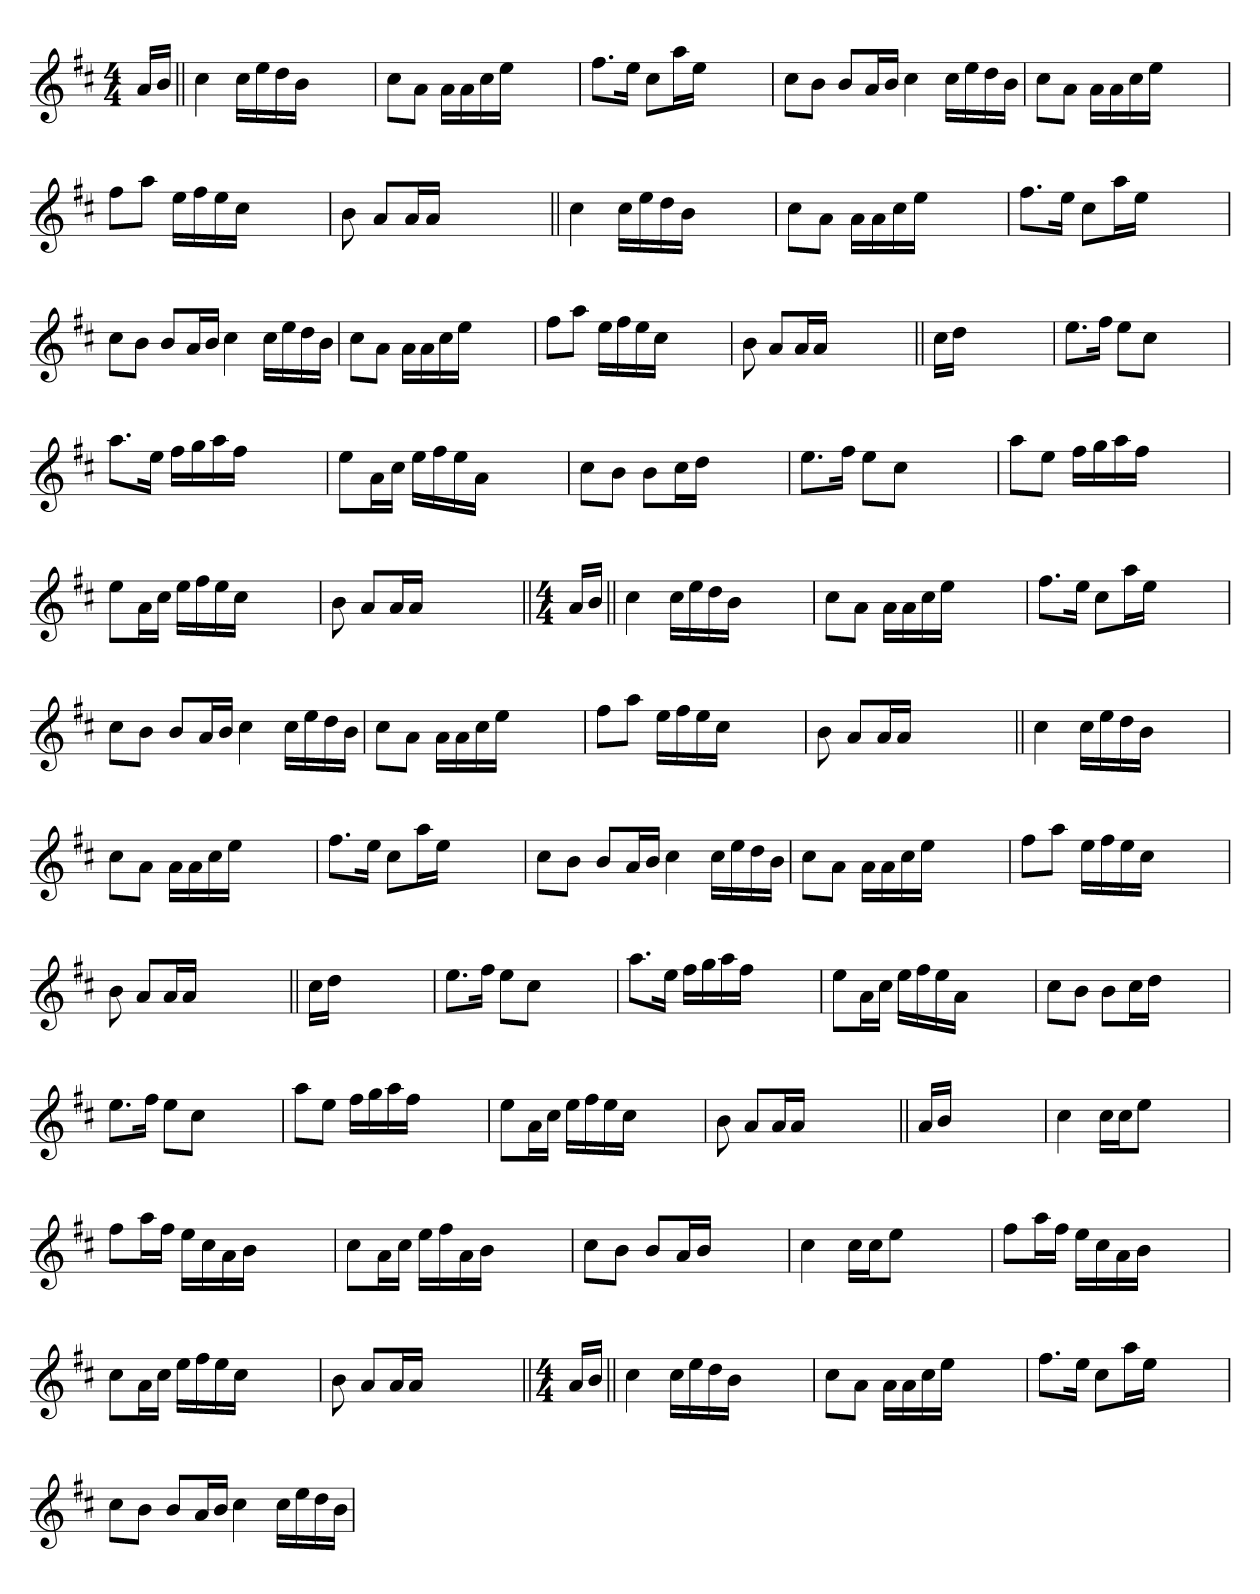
**kern
*part1
*staff1
*clefG2
*k[f#c#]
*M4/4
=1
16aLL
16bJJ
=||
4cc#
16cc#LL
16ee
16dd
16bJJ
2ryy
=
8cc#L
8aJ
16aLL
16a
16cc#
16eeJJ
2ryy
=
8.ff#L
16eeJk
8cc#L
16aaL
16eeJJ
2ryy
=
8cc#L
8bJ
8bL
16aL
16bJJ
4cc#
16cc#LL
16ee
16dd
16bJJ
=
8cc#L
8aJ
16aLL
16a
16cc#
16eeJJ
2ryy
=
8ff#L
8aaJ
16eeLL
16ff#
16ee
16cc#JJ
2ryy
=
8b
8aL
16aL
16aJJ
2ryy
8ryy
=||
4cc#
16cc#LL
16ee
16dd
16bJJ
2ryy
=
8cc#L
8aJ
16aLL
16a
16cc#
16eeJJ
2ryy
=
8.ff#L
16eeJk
8cc#L
16aaL
16eeJJ
2ryy
=
8cc#L
8bJ
8bL
16aL
16bJJ
4cc#
16cc#LL
16ee
16dd
16bJJ
=
8cc#L
8aJ
16aLL
16a
16cc#
16eeJJ
2ryy
=
8ff#L
8aaJ
16eeLL
16ff#
16ee
16cc#JJ
2ryy
=
8b
8aL
16aL
16aJJ
2ryy
8ryy
=||
16cc#LL
16ddJJ
2..ryy
=
8.eeL
16ff#Jk
8eeL
8cc#J
2ryy
=
8.aaL
16eeJk
16ff#LL
16gg
16aa
16ff#JJ
2ryy
=
8eeL
16aL
16cc#JJ
16eeLL
16ff#
16ee
16aJJ
2ryy
=
8cc#L
8bJ
8bL
16cc#L
16ddJJ
2ryy
=
8.eeL
16ff#Jk
8eeL
8cc#J
2ryy
=
8aaL
8eeJ
16ff#LL
16gg
16aa
16ff#JJ
2ryy
=
8eeL
16aL
16cc#JJ
16eeLL
16ff#
16ee
16cc#JJ
2ryy
=
8b
8aL
16aL
16aJJ
2ryy
8ryy
=||
*M4/4
16aLL
16bJJ
=||
4cc#
16cc#LL
16ee
16dd
16bJJ
2ryy
=
8cc#L
8aJ
16aLL
16a
16cc#
16eeJJ
2ryy
=
8.ff#L
16eeJk
8cc#L
16aaL
16eeJJ
2ryy
=
8cc#L
8bJ
8bL
16aL
16bJJ
4cc#
16cc#LL
16ee
16dd
16bJJ
=
8cc#L
8aJ
16aLL
16a
16cc#
16eeJJ
2ryy
=
8ff#L
8aaJ
16eeLL
16ff#
16ee
16cc#JJ
2ryy
=
8b
8aL
16aL
16aJJ
2ryy
8ryy
=||
4cc#
16cc#LL
16ee
16dd
16bJJ
2ryy
=
8cc#L
8aJ
16aLL
16a
16cc#
16eeJJ
2ryy
=
8.ff#L
16eeJk
8cc#L
16aaL
16eeJJ
2ryy
=
8cc#L
8bJ
8bL
16aL
16bJJ
4cc#
16cc#LL
16ee
16dd
16bJJ
=
8cc#L
8aJ
16aLL
16a
16cc#
16eeJJ
2ryy
=
8ff#L
8aaJ
16eeLL
16ff#
16ee
16cc#JJ
2ryy
=
8b
8aL
16aL
16aJJ
2ryy
8ryy
=||
16cc#LL
16ddJJ
2..ryy
=
8.eeL
16ff#Jk
8eeL
8cc#J
2ryy
=
8.aaL
16eeJk
16ff#LL
16gg
16aa
16ff#JJ
2ryy
=
8eeL
16aL
16cc#JJ
16eeLL
16ff#
16ee
16aJJ
2ryy
=
8cc#L
8bJ
8bL
16cc#L
16ddJJ
2ryy
=
8.eeL
16ff#Jk
8eeL
8cc#J
2ryy
=
8aaL
8eeJ
16ff#LL
16gg
16aa
16ff#JJ
2ryy
=
8eeL
16aL
16cc#JJ
16eeLL
16ff#
16ee
16cc#JJ
2ryy
=
8b
8aL
16aL
16aJJ
2ryy
8ryy
=||
16aLL
16bJJ
2..ryy
=
4cc#
16cc#LL
16cc#J
8eeJ
2ryy
=
8ff#L
16aaL
16ff#JJ
16eeLL
16cc#
16a
16bJJ
2ryy
=
8cc#L
16aL
16cc#JJ
16eeLL
16ff#
16a
16bJJ
2ryy
=
8cc#L
8bJ
8bL
16aL
16bJJ
2ryy
=
4cc#
16cc#LL
16cc#J
8eeJ
2ryy
=
8ff#L
16aaL
16ff#JJ
16eeLL
16cc#
16a
16bJJ
2ryy
=
8cc#L
16aL
16cc#JJ
16eeLL
16ff#
16ee
16cc#JJ
2ryy
=
8b
8aL
16aL
16aJJ
2ryy
8ryy
=||
*M4/4
16aLL
16bJJ
=||
4cc#
16cc#LL
16ee
16dd
16bJJ
2ryy
=
8cc#L
8aJ
16aLL
16a
16cc#
16eeJJ
2ryy
=
8.ff#L
16eeJk
8cc#L
16aaL
16eeJJ
2ryy
=
8cc#L
8bJ
8bL
16aL
16bJJ
4cc#
16cc#LL
16ee
16dd
16bJJ
=
*-
